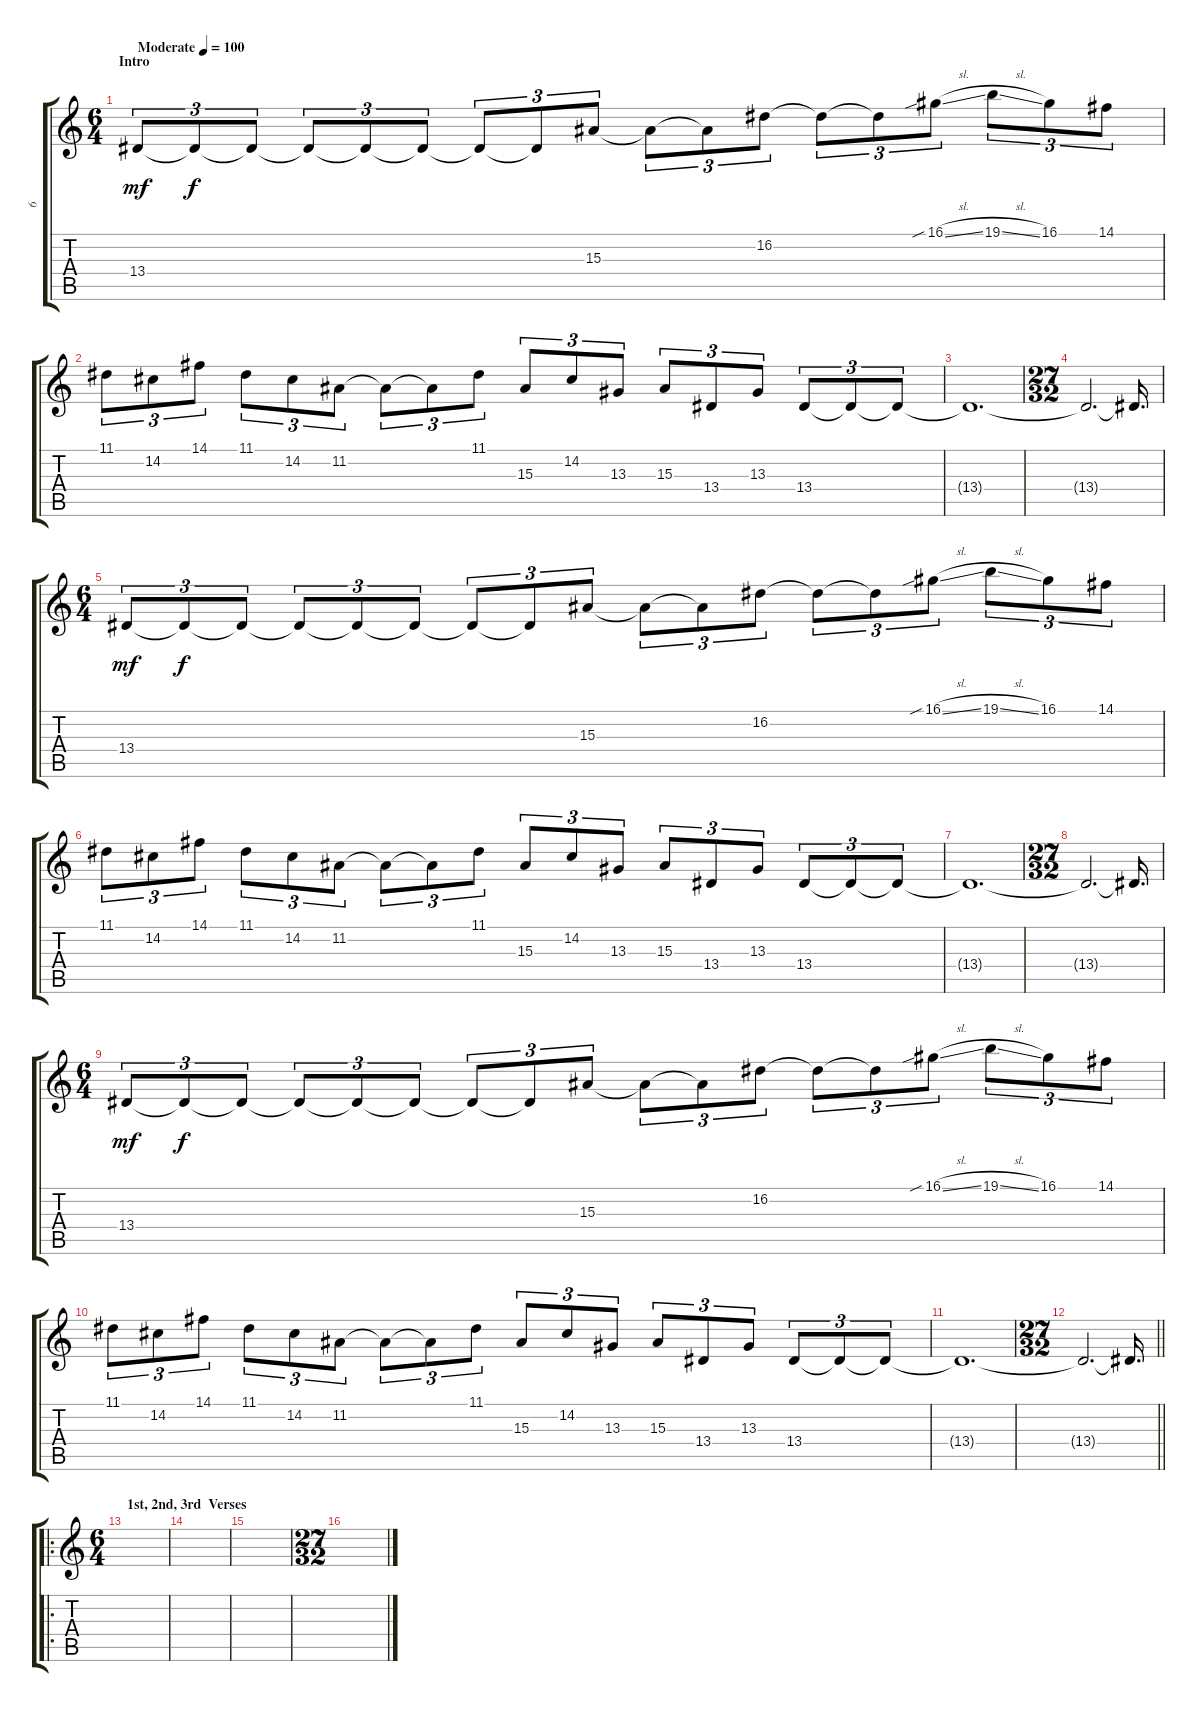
\track ("6" "6") {instrument lead2sawtooth}
\staff {score tabs}
\tuning (E4 B3 G3 D3 A2 E2) {hide}
\ts (6 4)
\section ("" "Intro")
\tempo (100 "Moderate")
\clef g2
\ks c
13.4.8{tu (3 2) dy mf instrument lead2sawtooth} 13.4{t}.8{tu (3 2) dy f} 13.4{t}.8{tu (3 2)} 13.4{t}.8{tu (3 2)} 13.4{t}.8{tu (3 2)} 13.4{t}.8{tu (3 2)} 13.4{t}.8{tu (3 2)} 13.4{t}.8{tu (3 2)} 15.3.8{tu (3 2)} 15.3{t}.8{tu (3 2)} 15.3{t}.8{tu (3 2)} 16.2.8{tu (3 2)} 16.2{t}.8{tu (3 2)} 16.2{t}.8{tu (3 2)} 16.1{sib sl}.8{tu (3 2)} 19.1{sl}.8{tu (3 2)} 16.1.8{tu (3 2)} 14.1.8{tu (3 2)} |
11.1.8{tu (3 2)} 14.2.8{tu (3 2)} 14.1.8{tu (3 2)} 11.1.8{tu (3 2)} 14.2.8{tu (3 2)} 11.2.8{tu (3 2)} 11.2{t}.8{tu (3 2)} 11.2{t}.8{tu (3 2)} 11.1.8{tu (3 2)} 15.3.8{tu (3 2)} 14.2.8{tu (3 2)} 13.3.8{tu (3 2)} 15.3.8{tu (3 2)} 13.4.8{tu (3 2)} 13.3.8{tu (3 2)} 13.4.8{tu (3 2)} 13.4{t}.8{tu (3 2)} 13.4{t}.8{tu (3 2)} |
13.4{t}.1{d} |
\ts (27 32)
13.4{t}.2{d} 13.4{t}.16{d} |
\ts (6 4)
13.4.8{tu (3 2) dy mf} 13.4{t}.8{tu (3 2) dy f} 13.4{t}.8{tu (3 2)} 13.4{t}.8{tu (3 2)} 13.4{t}.8{tu (3 2)} 13.4{t}.8{tu (3 2)} 13.4{t}.8{tu (3 2)} 13.4{t}.8{tu (3 2)} 15.3.8{tu (3 2)} 15.3{t}.8{tu (3 2)} 15.3{t}.8{tu (3 2)} 16.2.8{tu (3 2)} 16.2{t}.8{tu (3 2)} 16.2{t}.8{tu (3 2)} 16.1{sib sl}.8{tu (3 2)} 19.1{sl}.8{tu (3 2)} 16.1.8{tu (3 2)} 14.1.8{tu (3 2)} |
11.1.8{tu (3 2)} 14.2.8{tu (3 2)} 14.1.8{tu (3 2)} 11.1.8{tu (3 2)} 14.2.8{tu (3 2)} 11.2.8{tu (3 2)} 11.2{t}.8{tu (3 2)} 11.2{t}.8{tu (3 2)} 11.1.8{tu (3 2)} 15.3.8{tu (3 2)} 14.2.8{tu (3 2)} 13.3.8{tu (3 2)} 15.3.8{tu (3 2)} 13.4.8{tu (3 2)} 13.3.8{tu (3 2)} 13.4.8{tu (3 2)} 13.4{t}.8{tu (3 2)} 13.4{t}.8{tu (3 2)} |
13.4{t}.1{d} |
\ts (27 32)
13.4{t}.2{d} 13.4{t}.16{d} |
\ts (6 4)
13.4.8{tu (3 2) dy mf} 13.4{t}.8{tu (3 2) dy f} 13.4{t}.8{tu (3 2)} 13.4{t}.8{tu (3 2)} 13.4{t}.8{tu (3 2)} 13.4{t}.8{tu (3 2)} 13.4{t}.8{tu (3 2)} 13.4{t}.8{tu (3 2)} 15.3.8{tu (3 2)} 15.3{t}.8{tu (3 2)} 15.3{t}.8{tu (3 2)} 16.2.8{tu (3 2)} 16.2{t}.8{tu (3 2)} 16.2{t}.8{tu (3 2)} 16.1{sib sl}.8{tu (3 2)} 19.1{sl}.8{tu (3 2)} 16.1.8{tu (3 2)} 14.1.8{tu (3 2)} |
11.1.8{tu (3 2)} 14.2.8{tu (3 2)} 14.1.8{tu (3 2)} 11.1.8{tu (3 2)} 14.2.8{tu (3 2)} 11.2.8{tu (3 2)} 11.2{t}.8{tu (3 2)} 11.2{t}.8{tu (3 2)} 11.1.8{tu (3 2)} 15.3.8{tu (3 2)} 14.2.8{tu (3 2)} 13.3.8{tu (3 2)} 15.3.8{tu (3 2)} 13.4.8{tu (3 2)} 13.3.8{tu (3 2)} 13.4.8{tu (3 2)} 13.4{t}.8{tu (3 2)} 13.4{t}.8{tu (3 2)} |
13.4{t}.1{d} |
\ts (27 32)
\barLineRight lightlight
13.4{t}.2{d} 13.4{t}.16{d} |
\ro
\ts (6 4)
\section ("" "1st, 2nd, 3rd  Verses")
|
|
|
\ts (27 32)
